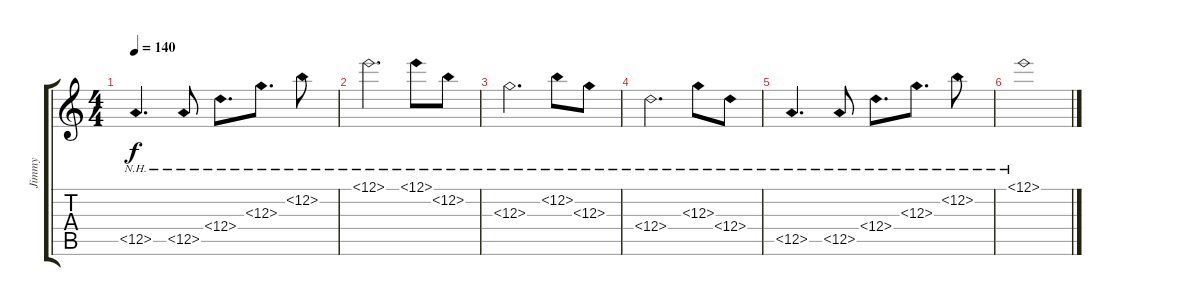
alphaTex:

\track ("Jimmy" "Jimmy") {instrument electricguitarclean}
\staff {score tabs}
\tuning (E4 B3 G3 D3 A2 E2) {hide}
\ts (4 4)
\tempo 140
\clef g2
\ks c
12.5{nh}.4{d dy f} 12.5{nh}.8 12.4{nh}.8{d} 12.3{nh}.8{d} 12.2{nh}.8 |
12.1{nh}.2{d} 12.1{nh}.8 12.2{nh}.8 |
12.3{nh}.2{d} 12.2{nh}.8 12.3{nh}.8 |
12.4{nh}.2{d} 12.3{nh}.8 12.4{nh}.8 |
12.5{nh}.4{d} 12.5{nh}.8 12.4{nh}.8{d} 12.3{nh}.8{d} 12.2{nh}.8 |
12.1{nh}.1
